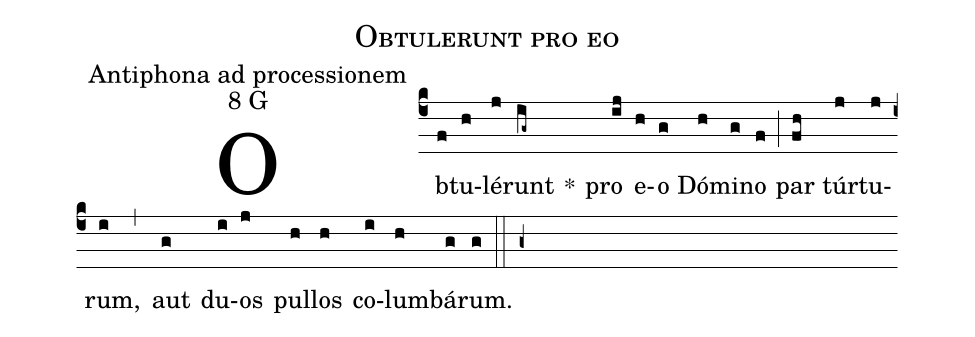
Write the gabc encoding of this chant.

name: Obtulerunt pro eo;
office-part: Antiphona ad processionem;
mode: 8;
mode-differentia: G;
%%
(c4)

Ob(f)tu(h)lé(j)runt(ig~) *() pro(ij) e(h)o(g) Dó(h)mi(g)no(f) (;) par(fh) túr(j)tu(j)rum,(i) (,) aut(g) du(i)os(j) pul(h)los(h) co(i)lum(h)bá(g)rum.(g)

(::)

(g+)
